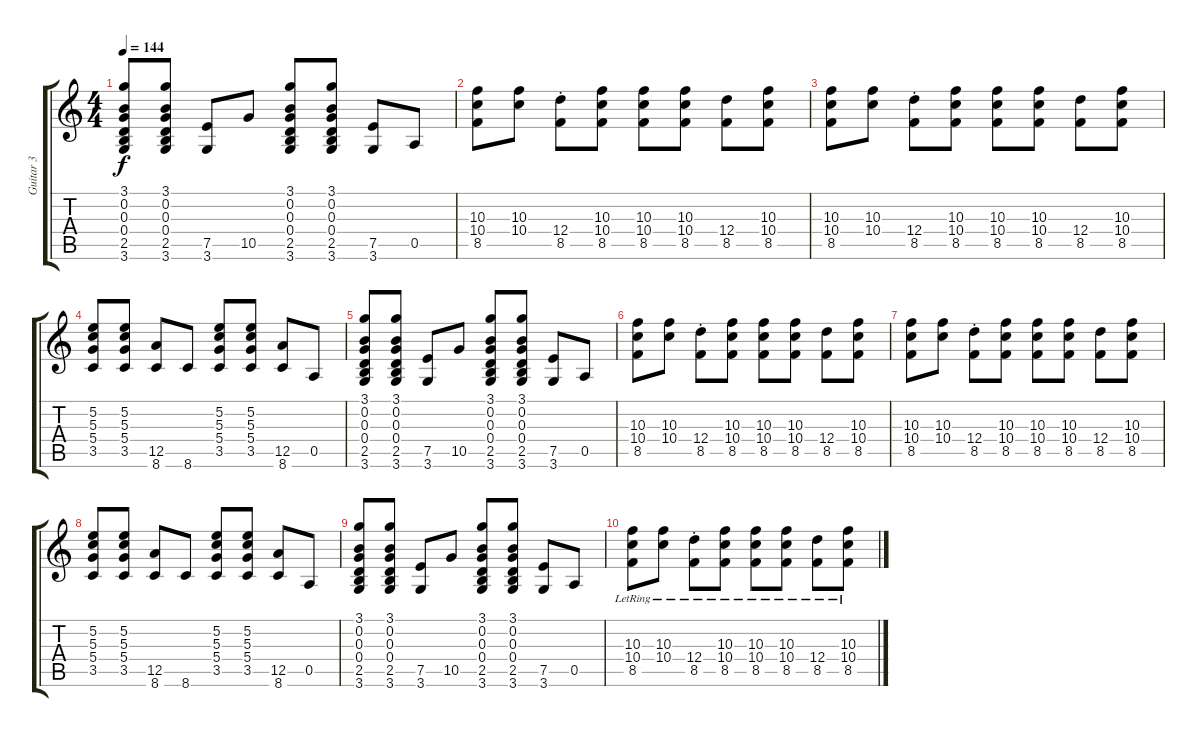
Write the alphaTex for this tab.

\track ("Guitar 3" "Guitar 3") {instrument electricguitarclean}
\staff {score tabs}
\tuning (E4 B3 G3 D3 A2 E2) {hide}
\ts (4 4)
\tempo 144
\clef g2
\ks c
(3.1 0.2 0.3 0.4 2.5 3.6).8{dy f} (3.1 0.2 0.3 0.4 2.5 3.6).8 (7.5 3.6).8 10.5.8 (3.1 0.2 0.3 0.4 2.5 3.6).8 (3.1 0.2 0.3 0.4 2.5 3.6).8 (7.5 3.6).8 0.5.8 |
(10.3 10.4 8.5).8 (10.3 10.4).8 (12.4{st} 8.5{st}).8 (10.3 10.4 8.5).8 (10.3 10.4 8.5).8 (10.3 10.4 8.5).8 (12.4 8.5).8 (10.3 10.4 8.5).8 |
(10.3 10.4 8.5).8 (10.3 10.4).8 (12.4{st} 8.5{st}).8 (10.3 10.4 8.5).8 (10.3 10.4 8.5).8 (10.3 10.4 8.5).8 (12.4 8.5).8 (10.3 10.4 8.5).8 |
(5.2 5.3 5.4 3.5).8 (5.2 5.3 5.4 3.5).8 (12.5 8.6).8 8.6.8 (5.2 5.3 5.4 3.5).8 (5.2 5.3 5.4 3.5).8 (12.5 8.6).8 0.5.8 |
(3.1 0.2 0.3 0.4 2.5 3.6).8 (3.1 0.2 0.3 0.4 2.5 3.6).8 (7.5 3.6).8 10.5.8 (3.1 0.2 0.3 0.4 2.5 3.6).8 (3.1 0.2 0.3 0.4 2.5 3.6).8 (7.5 3.6).8 0.5.8 |
(10.3 10.4 8.5).8 (10.3 10.4).8 (12.4{st} 8.5{st}).8 (10.3 10.4 8.5).8 (10.3 10.4 8.5).8 (10.3 10.4 8.5).8 (12.4 8.5).8 (10.3 10.4 8.5).8 |
(10.3 10.4 8.5).8 (10.3 10.4).8 (12.4{st} 8.5{st}).8 (10.3 10.4 8.5).8 (10.3 10.4 8.5).8 (10.3 10.4 8.5).8 (12.4 8.5).8 (10.3 10.4 8.5).8 |
(5.2 5.3 5.4 3.5).8 (5.2 5.3 5.4 3.5).8 (12.5 8.6).8 8.6.8 (5.2 5.3 5.4 3.5).8 (5.2 5.3 5.4 3.5).8 (12.5 8.6).8 0.5.8 |
(3.1 0.2 0.3 0.4 2.5 3.6).8 (3.1 0.2 0.3 0.4 2.5 3.6).8 (7.5 3.6).8 10.5.8 (3.1 0.2 0.3 0.4 2.5 3.6).8 (3.1 0.2 0.3 0.4 2.5 3.6).8 (7.5 3.6).8 0.5.8 |
(10.3{lr} 10.4{lr} 8.5{lr}).8 (10.3{lr} 10.4{lr}).8 (12.4{st lr} 8.5{st lr}).8 (10.3{lr} 10.4{lr} 8.5{lr}).8 (10.3{lr} 10.4{lr} 8.5{lr}).8 (10.3{lr} 10.4{lr} 8.5{lr}).8 (12.4{lr} 8.5{lr}).8 (10.3{lr} 10.4{lr} 8.5{lr}).8
